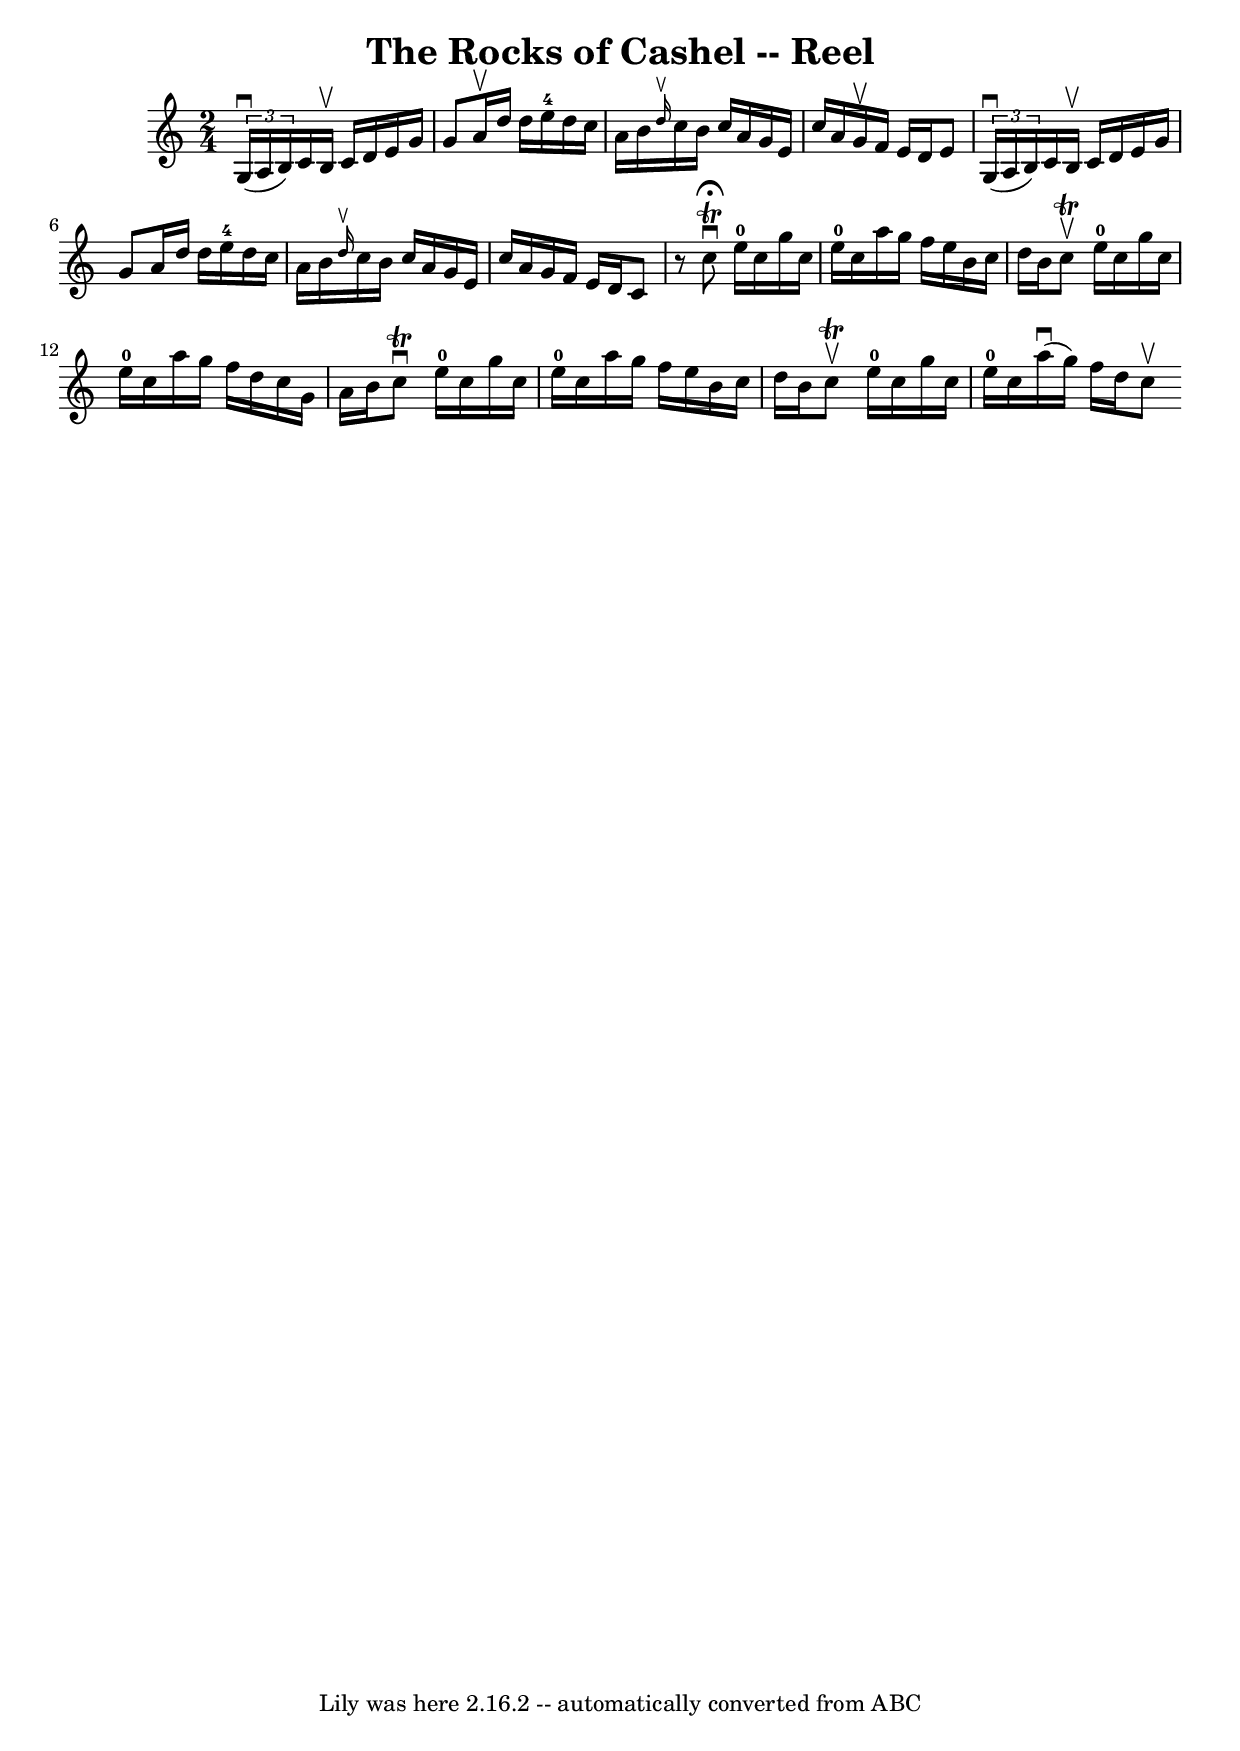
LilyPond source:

\version "2.16.2"
\include "Mammoth.ily"
\header {
  %% book = "Ryan's Mammoth Collection"
  crossRefNumber = "1"
  footnotes = "\\\\365"
  origin = "IRISH."
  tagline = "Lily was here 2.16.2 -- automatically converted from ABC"
  title = "The Rocks of Cashel -- Reel"

}
voicedefault =  {


  \time 2/4 
  \key c \major   \times 2/3 { g16^\downbow(a16 b16) } |
  c'16 b16^\upbow c'16 d'16 e'16 g'16 g'8 |
  a'16^\upbow d''16 d''16 e''16-4 d''16 c''16 a'16 b'16 |
  \grace { d''16^\upbow } c''16 b'16 c''16 a'16 g'16 e'16 c''16 a'16 |
  g'16^\upbow f'16 e'16 d'16 e'8    \times 2/3 { g16 (^\downbow a16 b16) } |
  c'16 b16^\upbow c'16 d'16 e'16 g'16 g'8 |
  a'16 d''16 d''16 e''16-4 d''16 c''16 a'16 b'16 |
  
  \grace { d''16^\upbow } c''16 b'16 c''16 a'16 g'16 e'16 c''16 a'16 |
  g'16 f'16 e'16 d'16 c'8 r8 \bar " |." c''8^\fermata^\downbow^\trill e''16-0 c''16 g''16 c''16 e''16-0 c''16 |
  a''16 g''16 f''16 e''16 b'16 c''16 d''16 b'16 |
  c''8^\upbow^\trill e''16-0 c''16 g''16 c''16 e''16-0 c''16 |
  a''16 g''16 f''16 d''16 c''16 g'16 a'16 b'16 |
  c''8^\downbow^\trill e''16-0 c''16 g''16 c''16 e''16-0 c''16 |
  a''16 g''16 f''16 e''16 b'16 c''16 d''16 b'16 |
  c''8^\upbow^\trill e''16-0 c''16 g''16 c''16 e''16-0 c''16 |
  a''16^\downbow(g''16) f''16 d''16 c''8^\upbow \bar " |."   

}

\score{
  <<

    \context Staff="default"
    {
      \voicedefault 
      
    }

  >>
  \layout {
    
  }
  \midi {
  }

}
